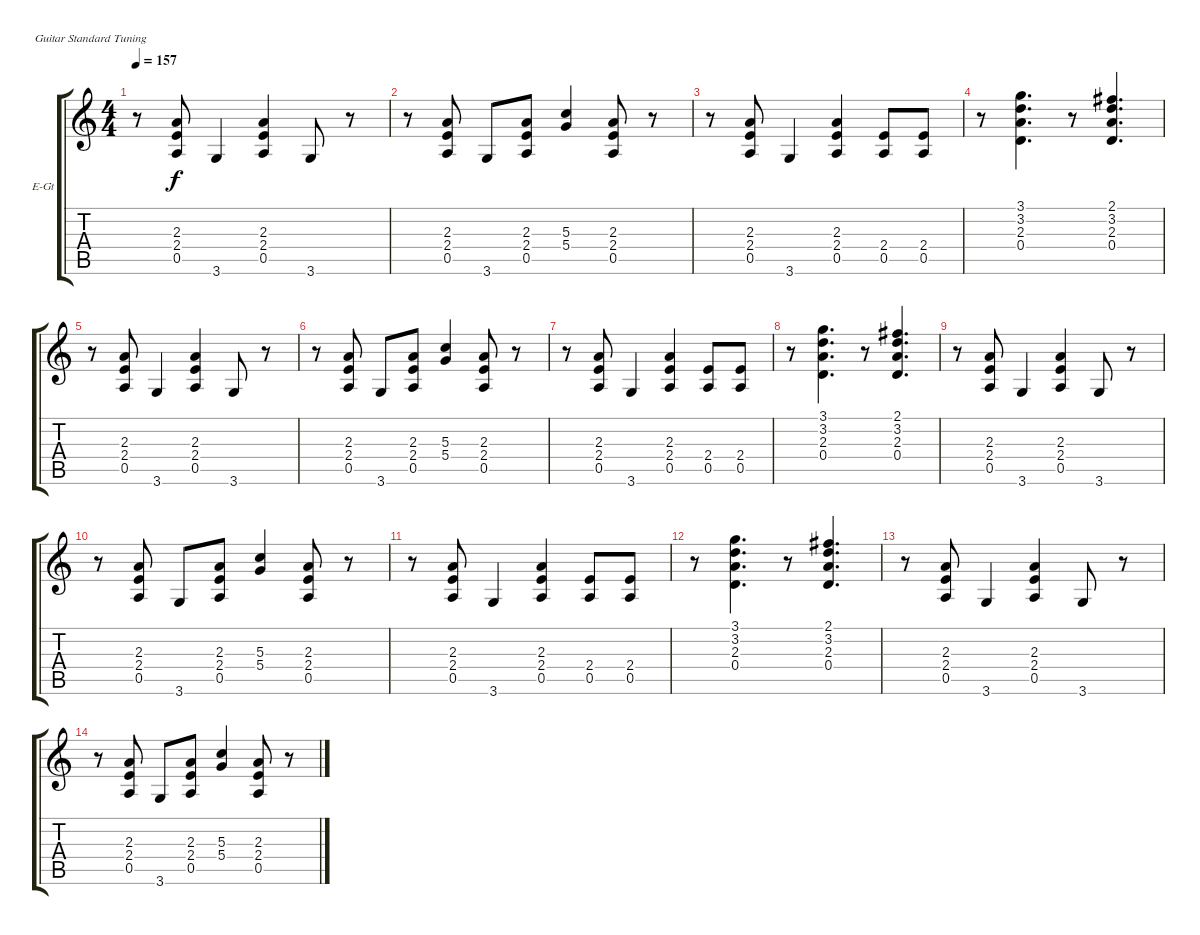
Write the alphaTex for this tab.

\defaultSystemsLayout 4
\bracketExtendMode groupsimilarinstruments
\firstSystemTrackNameOrientation horizontal
\otherSystemsTrackNameOrientation horizontal
\track ("Electric Guitar 2" "E-Gt") {instrument overdrivenguitar}
\staff {score tabs}
\tuning (E4 B3 G3 D3 A2 E2)
\ts (4 4)
\tempo 157
\clef g2
\ks c
r.8{dy f} (2.3 2.4 0.5).8 3.6.4 (2.3 2.4 0.5).4 3.6.8 r.8 |
r.8 (0.5 2.4 2.3).8 3.6.8 (2.4 0.5 2.3).8 (5.4 5.3).4 (2.3 2.4 0.5).8 r.8 |
r.8 (2.3 2.4 0.5).8 3.6.4 (2.3 2.4 0.5).4 (2.4 0.5).8 (2.4 0.5).8 |
r.8 (3.1 3.2 2.3 0.4).4{d} r.8 (2.1 3.2 2.3 0.4).4{d} |
r.8 (2.3 2.4 0.5).8 3.6.4 (2.3 2.4 0.5).4 3.6.8 r.8 |
r.8 (0.5 2.4 2.3).8 3.6.8 (2.4 0.5 2.3).8 (5.4 5.3).4 (2.3 2.4 0.5).8 r.8 |
r.8 (2.3 2.4 0.5).8 3.6.4 (2.3 2.4 0.5).4 (2.4 0.5).8 (2.4 0.5).8 |
r.8 (3.1 3.2 2.3 0.4).4{d} r.8 (2.1 3.2 2.3 0.4).4{d} |
r.8 (2.3 2.4 0.5).8 3.6.4 (2.3 2.4 0.5).4 3.6.8 r.8 |
r.8 (0.5 2.4 2.3).8 3.6.8 (2.4 0.5 2.3).8 (5.4 5.3).4 (2.3 2.4 0.5).8 r.8 |
r.8 (2.3 2.4 0.5).8 3.6.4 (2.3 2.4 0.5).4 (2.4 0.5).8 (2.4 0.5).8 |
r.8 (3.1 3.2 2.3 0.4).4{d} r.8 (2.1 3.2 2.3 0.4).4{d} |
r.8 (2.3 2.4 0.5).8 3.6.4 (2.3 2.4 0.5).4 3.6.8 r.8 |
r.8 (0.5 2.4 2.3).8 3.6.8 (2.4 0.5 2.3).8 (5.4 5.3).4 (2.3 2.4 0.5).8 r.8
